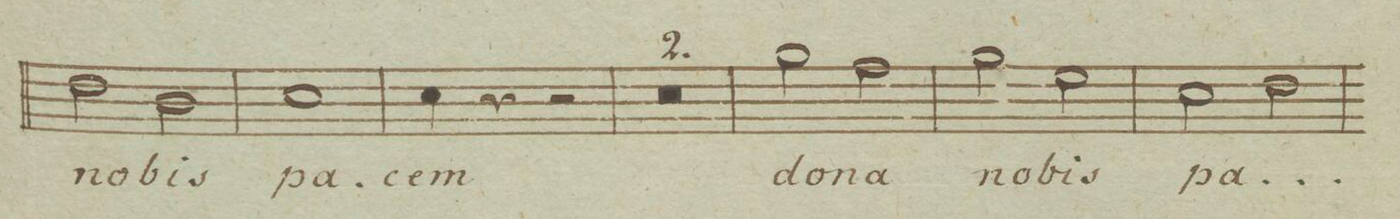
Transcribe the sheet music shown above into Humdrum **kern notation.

**kern	**text	**dynam
*I"Basso	*	*
*clefF4	*	*
*k[b-e-]	*	*
*met(c|)	*	*
*M2/2	*	*
2F\	no-	.
2D\	-bis	.
=10	=10	=10
1E-	pa-	.
=11	=11	=11
4E-\	-cem	.
4r	.	.
2r	.	.
=12	=12	=12
0r	.	.
=13	=13	=13
=14	=14	=14
2B-\	do-	.
2A\	-na	.
=15	=15	=15
2B-\	no-	.
2G\	-bis	.
=16	=16	=16
2E-\	pa-	.
2F\	.	.
=17	=17	=17
*-	*-	*-
